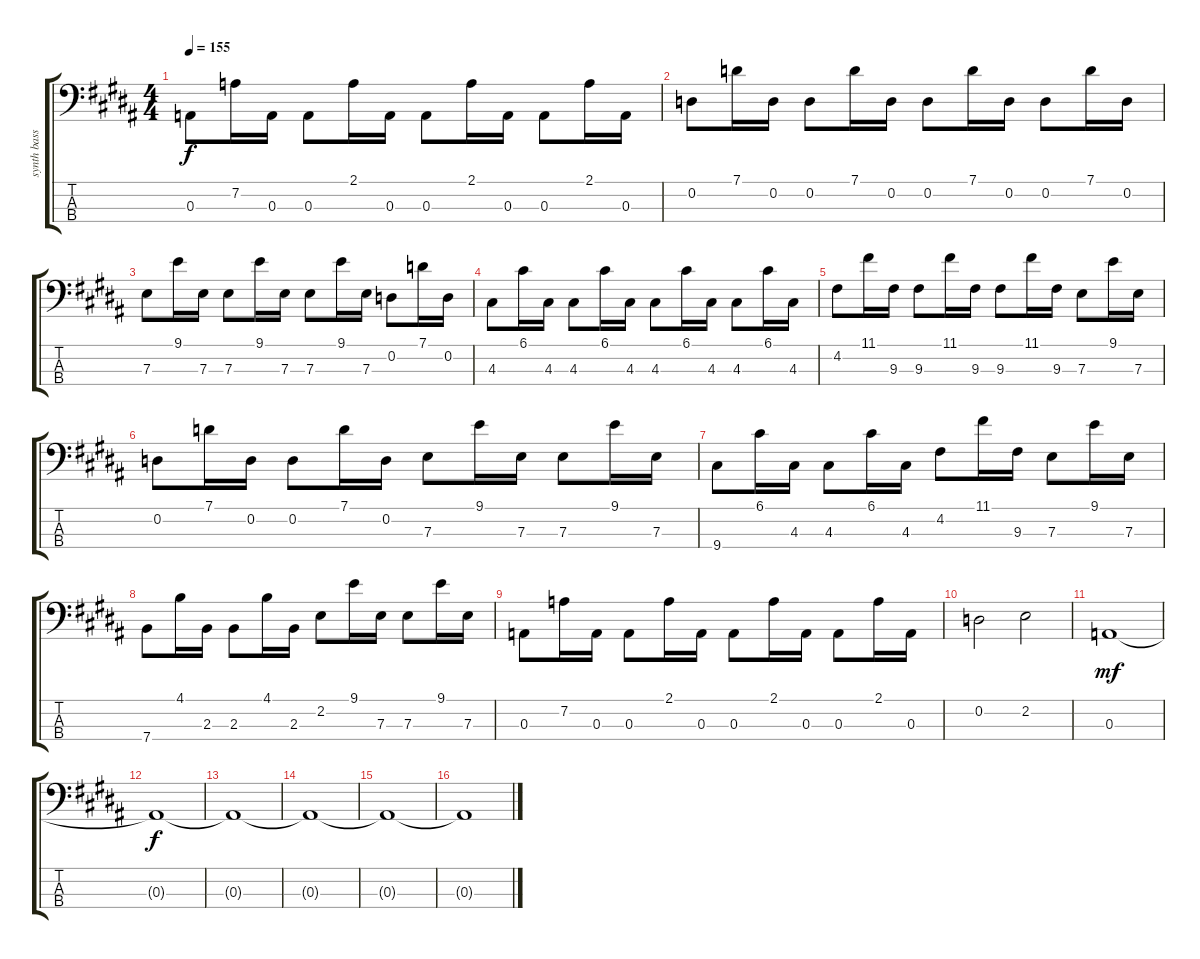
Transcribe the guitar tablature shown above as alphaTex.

\track ("synth bass" "synth bass") {instrument synthbass2}
\staff {score tabs}
\tuning (G2 D2 A1 E1) {hide}
\ts (4 4)
\tempo 155
\clef f4
\ks b
0.3.8{dy f} 7.2.16 0.3.16 0.3.8 2.1.16 0.3.16 0.3.8 2.1.16 0.3.16 0.3.8 2.1.16 0.3.16 |
0.2.8 7.1.16 0.2.16 0.2.8 7.1.16 0.2.16 0.2.8 7.1.16 0.2.16 0.2.8 7.1.16 0.2.16 |
7.3.8 9.1.16 7.3.16 7.3.8 9.1.16 7.3.16 7.3.8 9.1.16 7.3.16 0.2.8 7.1.16 0.2.16 |
4.3.8 6.1.16 4.3.16 4.3.8 6.1.16 4.3.16 4.3.8 6.1.16 4.3.16 4.3.8 6.1.16 4.3.16 |
4.2.8 11.1.16 9.3.16 9.3.8 11.1.16 9.3.16 9.3.8 11.1.16 9.3.16 7.3.8 9.1.16 7.3.16 |
0.2.8 7.1.16 0.2.16 0.2.8 7.1.16 0.2.16 7.3.8 9.1.16 7.3.16 7.3.8 9.1.16 7.3.16 |
9.4.8 6.1.16 4.3.16 4.3.8 6.1.16 4.3.16 4.2.8 11.1.16 9.3.16 7.3.8 9.1.16 7.3.16 |
7.4.8 4.1.16 2.3.16 2.3.8 4.1.16 2.3.16 2.2.8 9.1.16 7.3.16 7.3.8 9.1.16 7.3.16 |
0.3.8 7.2.16 0.3.16 0.3.8 2.1.16 0.3.16 0.3.8 2.1.16 0.3.16 0.3.8 2.1.16 0.3.16 |
0.2.2 2.2.2 |
0.3.1{dy mf} |
0.3{t}.1{dy f} |
0.3{t}.1 |
0.3{t}.1 |
0.3{t}.1 |
0.3{t}.1
